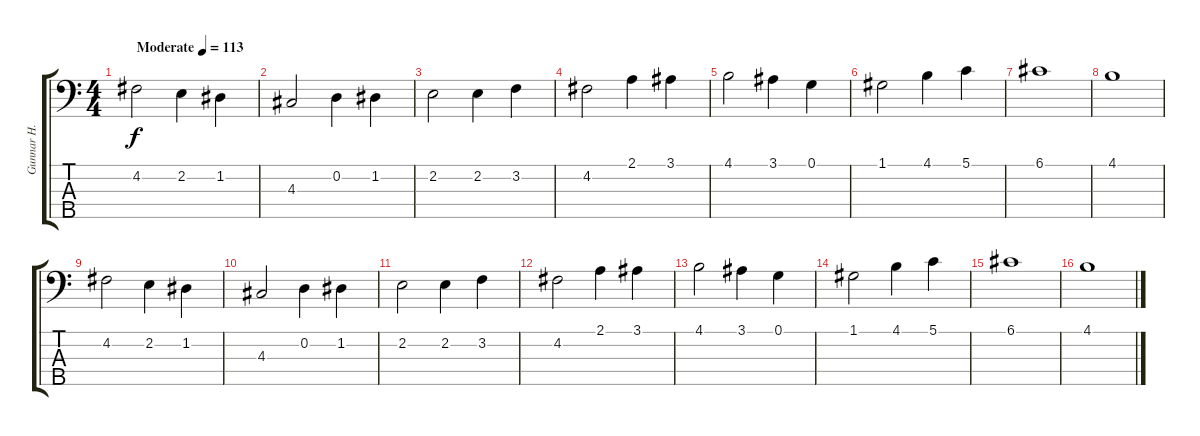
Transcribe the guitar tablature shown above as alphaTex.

\track ("Gunnar H. Thomsen" "Gunnar H. ") {instrument electricbassfinger}
\staff {score tabs}
\tuning (G2 D2 A1 E1 B0) {hide}
\ts (4 4)
\tempo (113 "Moderate")
\clef f4
\ks c
4.2.2{dy f instrument electricbassfinger} 2.2.4 1.2.4 |
4.3.2 0.2.4 1.2.4 |
2.2.2 2.2.4 3.2.4 |
4.2.2 2.1.4 3.1.4 |
4.1.2 3.1.4 0.1.4 |
1.1.2 4.1.4 5.1.4 |
6.1.1 |
4.1.1 |
4.2.2 2.2.4 1.2.4 |
4.3.2 0.2.4 1.2.4 |
2.2.2 2.2.4 3.2.4 |
4.2.2 2.1.4 3.1.4 |
4.1.2 3.1.4 0.1.4 |
1.1.2 4.1.4 5.1.4 |
6.1.1 |
4.1.1
